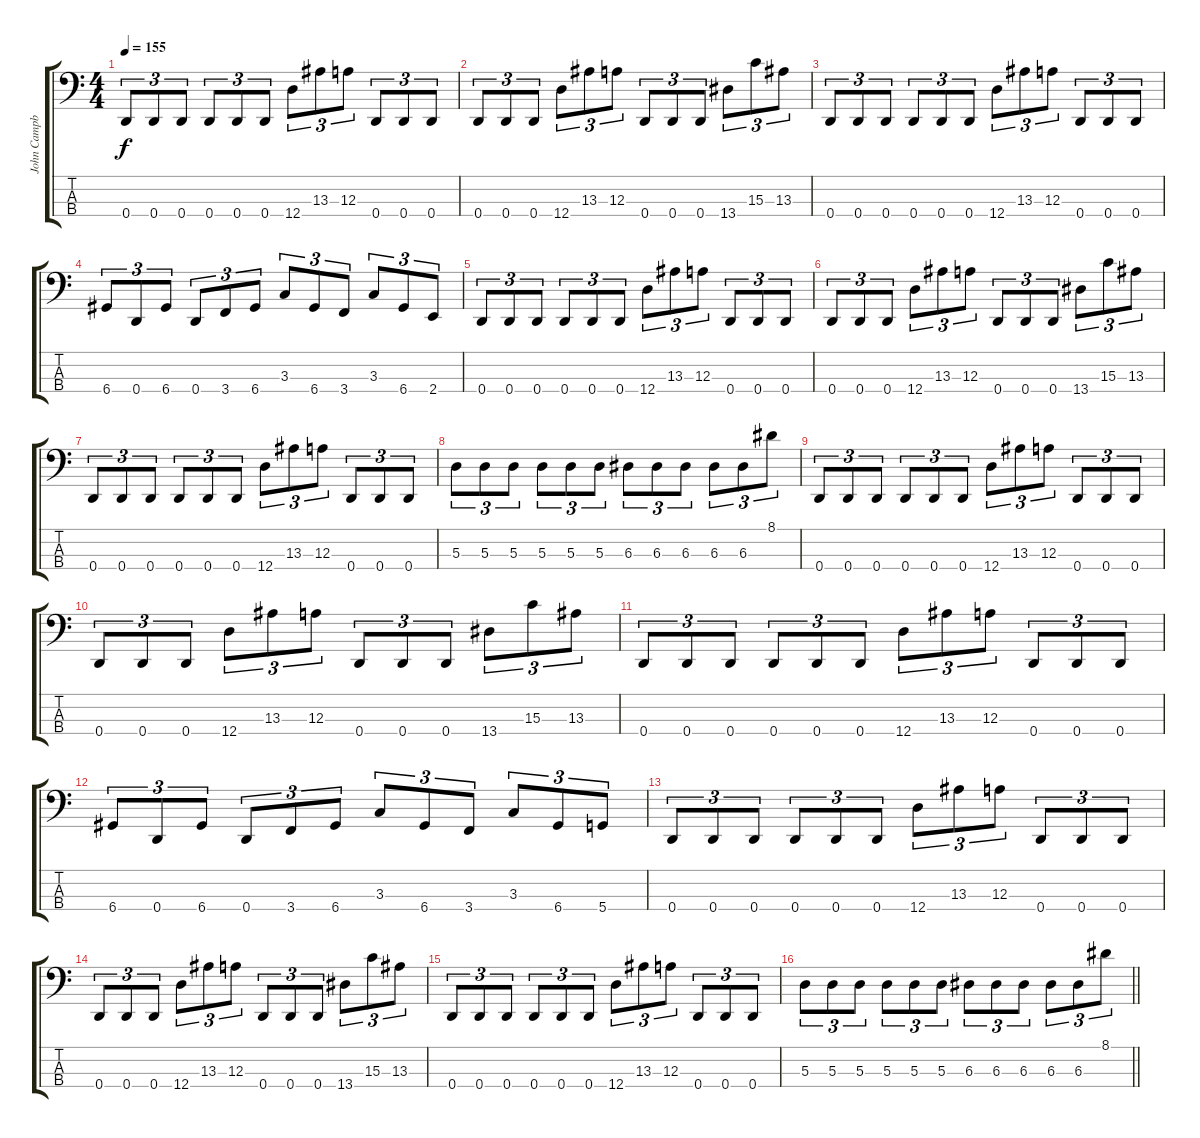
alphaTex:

\track ("John Campbell" "John Campb") {instrument electricbasspick}
\staff {score tabs}
\tuning (G2 D2 A1 D1) {hide}
\ts (4 4)
\tempo 155
\clef f4
\ks c
0.4.8{tu (3 2) dy f} 0.4.8{tu (3 2)} 0.4.8{tu (3 2)} 0.4.8{tu (3 2)} 0.4.8{tu (3 2)} 0.4.8{tu (3 2)} 12.4.8{tu (3 2)} 13.3.8{tu (3 2)} 12.3.8{tu (3 2)} 0.4.8{tu (3 2)} 0.4.8{tu (3 2)} 0.4.8{tu (3 2)} |
0.4.8{tu (3 2)} 0.4.8{tu (3 2)} 0.4.8{tu (3 2)} 12.4.8{tu (3 2)} 13.3.8{tu (3 2)} 12.3.8{tu (3 2)} 0.4.8{tu (3 2)} 0.4.8{tu (3 2)} 0.4.8{tu (3 2)} 13.4.8{tu (3 2)} 15.3.8{tu (3 2)} 13.3.8{tu (3 2)} |
0.4.8{tu (3 2)} 0.4.8{tu (3 2)} 0.4.8{tu (3 2)} 0.4.8{tu (3 2)} 0.4.8{tu (3 2)} 0.4.8{tu (3 2)} 12.4.8{tu (3 2)} 13.3.8{tu (3 2)} 12.3.8{tu (3 2)} 0.4.8{tu (3 2)} 0.4.8{tu (3 2)} 0.4.8{tu (3 2)} |
6.4.8{tu (3 2)} 0.4.8{tu (3 2)} 6.4.8{tu (3 2)} 0.4.8{tu (3 2)} 3.4.8{tu (3 2)} 6.4.8{tu (3 2)} 3.3.8{tu (3 2)} 6.4.8{tu (3 2)} 3.4.8{tu (3 2)} 3.3.8{tu (3 2)} 6.4.8{tu (3 2)} 2.4.8{tu (3 2)} |
0.4.8{tu (3 2)} 0.4.8{tu (3 2)} 0.4.8{tu (3 2)} 0.4.8{tu (3 2)} 0.4.8{tu (3 2)} 0.4.8{tu (3 2)} 12.4.8{tu (3 2)} 13.3.8{tu (3 2)} 12.3.8{tu (3 2)} 0.4.8{tu (3 2)} 0.4.8{tu (3 2)} 0.4.8{tu (3 2)} |
0.4.8{tu (3 2)} 0.4.8{tu (3 2)} 0.4.8{tu (3 2)} 12.4.8{tu (3 2)} 13.3.8{tu (3 2)} 12.3.8{tu (3 2)} 0.4.8{tu (3 2)} 0.4.8{tu (3 2)} 0.4.8{tu (3 2)} 13.4.8{tu (3 2)} 15.3.8{tu (3 2)} 13.3.8{tu (3 2)} |
0.4.8{tu (3 2)} 0.4.8{tu (3 2)} 0.4.8{tu (3 2)} 0.4.8{tu (3 2)} 0.4.8{tu (3 2)} 0.4.8{tu (3 2)} 12.4.8{tu (3 2)} 13.3.8{tu (3 2)} 12.3.8{tu (3 2)} 0.4.8{tu (3 2)} 0.4.8{tu (3 2)} 0.4.8{tu (3 2)} |
5.3.8{tu (3 2)} 5.3.8{tu (3 2)} 5.3.8{tu (3 2)} 5.3.8{tu (3 2)} 5.3.8{tu (3 2)} 5.3.8{tu (3 2)} 6.3.8{tu (3 2)} 6.3.8{tu (3 2)} 6.3.8{tu (3 2)} 6.3.8{tu (3 2)} 6.3.8{tu (3 2)} 8.1.8{tu (3 2)} |
0.4.8{tu (3 2)} 0.4.8{tu (3 2)} 0.4.8{tu (3 2)} 0.4.8{tu (3 2)} 0.4.8{tu (3 2)} 0.4.8{tu (3 2)} 12.4.8{tu (3 2)} 13.3.8{tu (3 2)} 12.3.8{tu (3 2)} 0.4.8{tu (3 2)} 0.4.8{tu (3 2)} 0.4.8{tu (3 2)} |
0.4.8{tu (3 2)} 0.4.8{tu (3 2)} 0.4.8{tu (3 2)} 12.4.8{tu (3 2)} 13.3.8{tu (3 2)} 12.3.8{tu (3 2)} 0.4.8{tu (3 2)} 0.4.8{tu (3 2)} 0.4.8{tu (3 2)} 13.4.8{tu (3 2)} 15.3.8{tu (3 2)} 13.3.8{tu (3 2)} |
0.4.8{tu (3 2)} 0.4.8{tu (3 2)} 0.4.8{tu (3 2)} 0.4.8{tu (3 2)} 0.4.8{tu (3 2)} 0.4.8{tu (3 2)} 12.4.8{tu (3 2)} 13.3.8{tu (3 2)} 12.3.8{tu (3 2)} 0.4.8{tu (3 2)} 0.4.8{tu (3 2)} 0.4.8{tu (3 2)} |
6.4.8{tu (3 2)} 0.4.8{tu (3 2)} 6.4.8{tu (3 2)} 0.4.8{tu (3 2)} 3.4.8{tu (3 2)} 6.4.8{tu (3 2)} 3.3.8{tu (3 2)} 6.4.8{tu (3 2)} 3.4.8{tu (3 2)} 3.3.8{tu (3 2)} 6.4.8{tu (3 2)} 5.4.8{tu (3 2)} |
0.4.8{tu (3 2)} 0.4.8{tu (3 2)} 0.4.8{tu (3 2)} 0.4.8{tu (3 2)} 0.4.8{tu (3 2)} 0.4.8{tu (3 2)} 12.4.8{tu (3 2)} 13.3.8{tu (3 2)} 12.3.8{tu (3 2)} 0.4.8{tu (3 2)} 0.4.8{tu (3 2)} 0.4.8{tu (3 2)} |
0.4.8{tu (3 2)} 0.4.8{tu (3 2)} 0.4.8{tu (3 2)} 12.4.8{tu (3 2)} 13.3.8{tu (3 2)} 12.3.8{tu (3 2)} 0.4.8{tu (3 2)} 0.4.8{tu (3 2)} 0.4.8{tu (3 2)} 13.4.8{tu (3 2)} 15.3.8{tu (3 2)} 13.3.8{tu (3 2)} |
0.4.8{tu (3 2)} 0.4.8{tu (3 2)} 0.4.8{tu (3 2)} 0.4.8{tu (3 2)} 0.4.8{tu (3 2)} 0.4.8{tu (3 2)} 12.4.8{tu (3 2)} 13.3.8{tu (3 2)} 12.3.8{tu (3 2)} 0.4.8{tu (3 2)} 0.4.8{tu (3 2)} 0.4.8{tu (3 2)} |
\barLineRight lightlight
5.3.8{tu (3 2)} 5.3.8{tu (3 2)} 5.3.8{tu (3 2)} 5.3.8{tu (3 2)} 5.3.8{tu (3 2)} 5.3.8{tu (3 2)} 6.3.8{tu (3 2)} 6.3.8{tu (3 2)} 6.3.8{tu (3 2)} 6.3.8{tu (3 2)} 6.3.8{tu (3 2)} 8.1.8{tu (3 2)}
